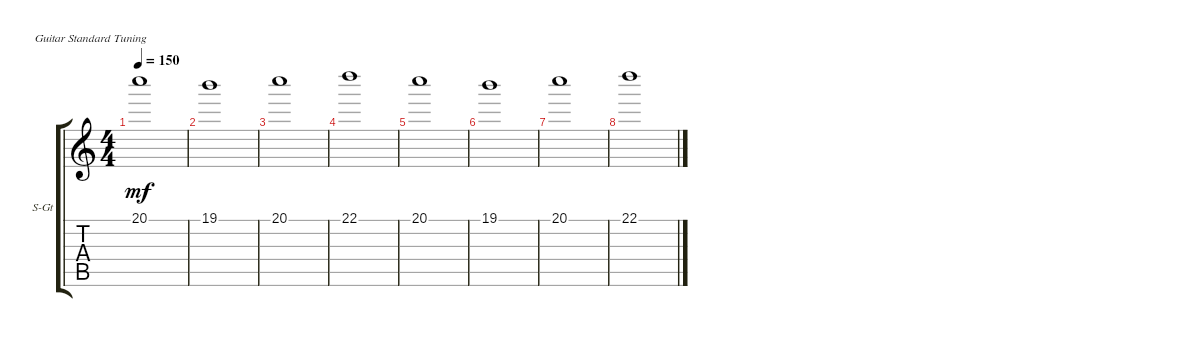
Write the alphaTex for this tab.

\defaultSystemsLayout 4
\bracketExtendMode groupsimilarinstruments
\firstSystemTrackNameOrientation horizontal
\otherSystemsTrackNameOrientation horizontal
\track ("Sint" "S-Gt") {instrument acousticguitarsteel}
\staff {score tabs}
\tuning (E4 B3 G3 D3 A2 E2)
\ts (4 4)
\tempo 150
\clef g2
\scale
0.333333
\ks c
20.1.1{dy mf} |
\scale
0.333333 19.1.1 |
\scale
0.333333 20.1.1 |
22.1.1 |
20.1.1 |
19.1.1 |
20.1.1 |
22.1.1
